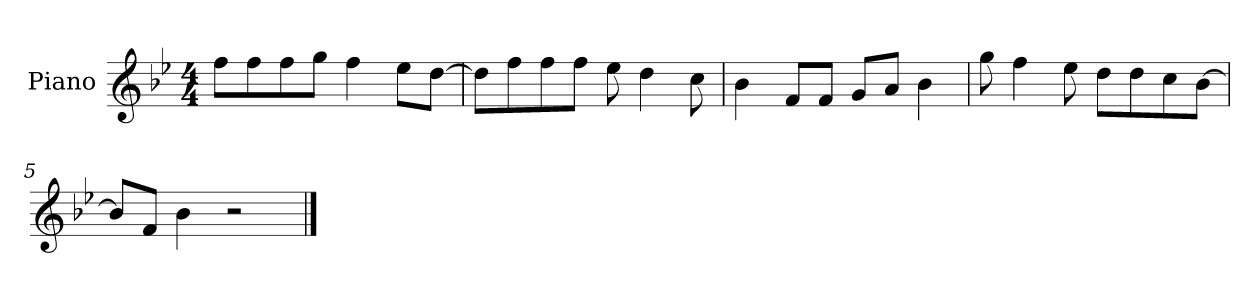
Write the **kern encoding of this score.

**kern
*part1
*staff1
*I"Piano
*I'P-no
*clefG2
*k[b-e-]
*M4/4
*MM90
=1
8ff\L
8ff\
8ff\
8gg\J
4ff\
8ee-\L
[8dd\J
=2
8dd\L]
8ff\
8ff\
8ff\J
8ee-\
4dd\
8cc\
=3
4b-\
8f/L
8f/J
8g/L
8a/J
4b-\
=4
8gg\
4ff\
8ee-\
8dd\L
8dd\
8cc\
[8b-\J
=5
8b-/L]
8f/J
4b-\
2r
==
*-
